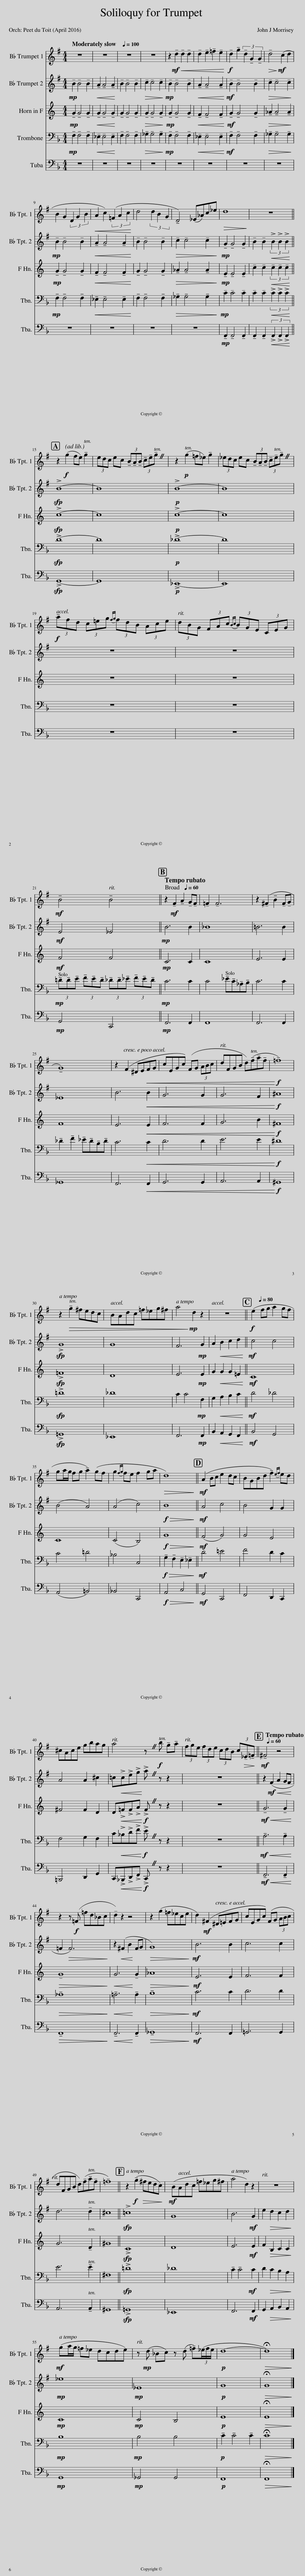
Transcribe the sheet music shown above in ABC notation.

X:1
%%score 1 2 3 4 5
L:1/8
Q:1/4=100
M:4/4
I:linebreak $
K:F
V:1 treble transpose=-2
V:2 treble transpose=-2
V:3 treble transpose=-7
V:4 bass
V:5 bass
V:1
[K:G] z8 | z8 | z8 | z8 | z2!mf! !tenuto!d2!<(! !tenuto!d2 !tenuto!d2 | %5
 !tenuto!d2 !tenuto!e2 !tenuto!=f2 !tenuto!e2!<)! |!f! !tenuto!d2 !tenuto!g2 (3!tenuto!d2 !tenuto!G2 !tenuto!G2 |!>(! !tenuto!d4!>)!!mf! (c2 d2 |$ B2 G2 (3D2 G2 B2 |!<(! A2 c2) (3(=F2 A2 c2!<)! | %10
!f! d4 (3d2 B2 G2 | !tenuto!D4) (_E_A)c_e |!>(! d8!>)! |!mp! z8 ||$ z2!f![Q:1/4=80] (g2 fe)[Q:1/4=52] !tenuto!g2 | %15
 (3e[Q:1/4=72]dc ec (3!tenuto!B!tenuto!A!tenuto!B (3!tenuto!c!tenuto!e[Q:1/4=44]!tenuto!g |[Q:1/4=80] z2!p![Q:1/4=52] (g2[Q:1/4=80] =f_e) !tenuto!g2 | (3_edc ec (3!tenuto!B!tenuto!A!tenuto!B (3!tenuto!c!tenuto!e[Q:1/4=44]!tenuto!g |$!f![Q:1/4=80] (3!tenuto!afd[Q:1/4=88] (3c=eg[Q:1/4=92]{fg} (3fdB[Q:1/4=108] (3Ace |[Q:1/4=92] (3dBG (3FAc[Q:1/4=88]{Bc} (3BGE[Q:1/4=80] (3CEG |$ %20
!mf![Q:1/4=60] !tenuto!B4[Q:1/4=54] !tenuto!B4 ||[Q:1/4=60] z2!mf! !tenuto!F2 !tenuto!A2 !tenuto!G!tenuto!F | !tenuto!=F2 !tenuto!F6 | z2 (!tenuto!^F2 !tenuto!B2 !tenuto!F!tenuto!G |$ !tenuto!G8) | %25
 z2 (F2[Q:1/4=72] ^DE!<(!FG |[Q:1/4=80] cEGc) (FG (3ABc |[Q:1/4=88] dFGB[Q:1/4=80] d)(!tenuto!f!tenuto!a!tenuto!f!<)! |!f![Q:1/4=72] !tenuto!=f8) |$[Q:1/4=60] z2!>(! !tenuto!g2 ^fedc | %30
[Q:1/4=80] BAdc =f_eg^f |[Q:1/4=60] a4!>)!!mp! d2 z2 |[Q:1/4=72] z8 ||!f![Q:1/4=80] (e2 fg a2 gf |$ ga/g/ fg !tenuto!a2) (gf | %35
 g2{fg} fe f2 ga |!>(! d8)!>)! ||!mf! (A2 Bc e2 dc | BGBd !tenuto!f2){ef} ed |$ ^cAce gbag | %40
[Q:1/4=72] a4 z!f![Q:1/4=44] b[Q:1/4=72] !tenuto!g!tenuto!a |[Q:1/4=60] (3fge[Q:1/4=52] (3fde (3cdB[Q:1/4=44] (3c!>(!!tenuto!_E!tenuto!=F!>)! ||[Q:1/4=60]!mf! !tenuto!^F4 z4 |$ z2 z!f! (=F =fd_Bc | !tenuto!d2) z2 z4 | %45
 z2 (g2 =f_ece | d2)!mf! (^F2[Q:1/4=72] ^D=EFG |[Q:1/4=80] cEGc) (FG (3ABc |$[Q:1/4=72] dFGB d)(!tenuto!f[Q:1/4=44]!tenuto!a[Q:1/4=60]!tenuto!f | !tenuto!=f8) || %50
 z2!f! (!tenuto!g2!>(! ^fedc)!>)! |!mf![Q:1/4=72] (BAdc[Q:1/4=80] =f_eg^f |[Q:1/4=60] a4 d2) z2 |[Q:1/4=52] z8 |$!mf![Q:1/4=60] (ga/g/ =f_e dcde) | %55
[Q:1/4=52] z!mp! (d _Bc)[Q:1/4=44] z (d !tenuto!=f)(3(_e/f/e/ |!p! d8- |!>(! !fermata!d8)!>)! |] %58
V:2
[K:G]!mp! !tenuto!B2 !tenuto!B4 !tenuto!B2 |!<(! !tenuto!A2 !tenuto!A4 !tenuto!A2!<)! | !tenuto!B2 !tenuto!B4 !tenuto!B2 |!>(! !tenuto!c2 !tenuto!c4 !tenuto!c2!>)! |!mp! !tenuto!B2 !tenuto!B4 !tenuto!B2 | %5
!<(! !tenuto!A2 !tenuto!A4 !tenuto!A2!<)! |!mf! !tenuto!B2 !tenuto!B4 !tenuto!B2 |!>(! !tenuto!c2 !tenuto!c4 !tenuto!c2!>)! |$!mp! !tenuto!B2 !tenuto!B4 !tenuto!B2 |!<(! !tenuto!A2 !tenuto!A4 !tenuto!A2!<)! | %10
!mf! !tenuto!B2 !tenuto!B4 !tenuto!B2 |!>(! !tenuto!c2 !tenuto!c4 !tenuto!c2!>)! |!mp! !tenuto!G2 !tenuto!G4 !tenuto!G2 | !tenuto!B2 !tenuto!B2!<(! (3!>!B2 !>!B2 !>!B2!<)! ||$ !>!B8- | %15
 B8 |!p! !>!B8- | B8 |$ z8 | z8 |$ %20
!mf! E4 _E4 ||!mp! B6 B2 | _B8 | =B6 B2 |$ _E8 | %25
 B6!<(! B2 | G6 G2 | G6 F2!<)! |!f! ^A8 |$ !>!G8 | %30
 G8 | F6!mp! G2 | A2!<(! B2 c2 d2!<)! ||!mf! c4 c4 |$ (B4 A4) | %35
 (A4 c4) |!f!!>(! B8!>)! ||!mf! A4 c4 | B4 G2 G2 |$ A4 A2 ^c2 | %40
 =c!<(!!>!c!>!e!>!g!<)! !>!a z z2 | z8 || z2!mf!!<(! (F2 A2 GF!<)! |$!f! =F2!>(! F6)!>)! | z2!mf!!<(! (^F2 B2!<)! FG | %45
!f!!>(! G8)!>)! |!mf! B6 B2 | c6 c2 |$ d6 !tenuto!d2 | ^c8 || %50
 !>!=c8 | G8 | B6!mf! G2 | e2!>(! d2 c2 d2!>)! |$!mp! _e8 | %55
!mp! _E8 |!p! G8 |!>(! !fermata!G8!>)! |] %58
V:3
[K:C]!mp! !tenuto!G2 !tenuto!G4 !tenuto!G2 |!<(! !tenuto!G2 !tenuto!G4 !tenuto!G2!<)! | !tenuto!G2 !tenuto!G4 !tenuto!G2 |!>(! !tenuto!G2 !tenuto!G4 !tenuto!G2!>)! |!mp! !tenuto!G2 !tenuto!G4 !tenuto!G2 | %5
!<(! !tenuto!F2 !tenuto!F4 !tenuto!F2!<)! |!mf! !tenuto!G2 !tenuto!G4 !tenuto!G2 |!>(! !tenuto!_A2 !tenuto!A4 !tenuto!A2!>)! |$!mp! !tenuto!G2 !tenuto!G4 !tenuto!G2 |!<(! !tenuto!F2 !tenuto!F4 !tenuto!F2!<)! | %10
!mf! !tenuto!G2 !tenuto!G4 !tenuto!G2 |!>(! !tenuto!_A2 !tenuto!A4 !tenuto!A2!>)! |!mp! !tenuto!E2 !tenuto!E4 !tenuto!E2 | !tenuto!c2 !tenuto!c2!<(! (3!tenuto!c2 !tenuto!c2 !tenuto!c2!<)! ||$ !>!c8- | %15
 c8 |!p! !>!c8- | c8 |$ z8 | z8 |$ %20
!mf! F4 F4 ||!mp! C6 C2 | C8 | E6 E2 |$ F8 | %25
 E6!<(! E2 | F6 F2 | G6 B2!<)! |!f! ^F8 |$ !>!=F8 | %30
 D8 | E6!mp! E2 | G2!<(! G2 G2 =E2!<)! ||!mf! C8 |$ C8 | %35
 (C4 B,4) |!f!!>(! G8!>)! ||!mf! (F4 G4) | G4 E4 |$ ^F4 F2 D2 | %40
 D!<(!!>!=F!>!F!>!A!<)!!f! !>!F z z2 | z8 ||!mf!!<(! !tenuto!G6 !tenuto!G2!<)! |$!f!!>(! !tenuto!G8!>)! |!mf!!<(! G6!<)! !tenuto!G2 | %45
!f!!>(! _A8!>)! |!mf! E6 E2 | F6 F2 |$ G6 !tenuto!D2 | ^G8 || %50
 !>!C8 | D8 | E6!mf! E2 | F2!>(! B,2 C2 C2!>)! |$!mp! C8 | %55
!mp! C4 B,4 |!p! E8 |!>(! !fermata!E8!>)! |] %58
V:4
!mp! !tenuto!F,2 !tenuto!F,4 !tenuto!F,2 |!<(! !tenuto!_E,2 !tenuto!E,4 !tenuto!E,2!<)! | !tenuto!F,2 !tenuto!F,4 !tenuto!F,2 |!>(! !tenuto!_G,2 !tenuto!G,4 !tenuto!G,2!>)! |!mp! !tenuto!F,2 !tenuto!F,4 !tenuto!F,2 | %5
!<(! !tenuto!_E,2 !tenuto!E,4 !tenuto!E,2!<)! |!mf! !tenuto!F,2 !tenuto!F,4 !tenuto!F,2 |!>(! !tenuto!_G,2 !tenuto!G,4 !tenuto!G,2!>)! |$!mp! !tenuto!F,2 !tenuto!F,4 !tenuto!F,2 |!<(! !tenuto!_E,2 !tenuto!E,4 !tenuto!E,2!<)! | %10
!mf! !tenuto!F,2 !tenuto!F,4 !tenuto!F,2 |!>(! !tenuto!_G,2 !tenuto!G,4 !tenuto!G,2!>)! |!mp! !tenuto!C2 !tenuto!C4 !tenuto!C2 | !tenuto!C2 !tenuto!C2!<(! (3!>!C2 !>!C2 !>!C2!<)! ||$ !>!D8- | %15
 D8 |!p! !>!_D8- | D8 |$ z8 | z8 |$ %20
!mp! (3!tenuto!=D!tenuto!D!tenuto!E (3!tenuto!F!tenuto!E!tenuto!D (3!tenuto!_D!tenuto!D!tenuto!_E (3!tenuto!F!tenuto!E!tenuto!D ||!mp! C6 C2 | C4 !tenuto!_E!tenuto!C!tenuto!_A,!tenuto!B, | C6 C2 |$ !tenuto!_D2 !tenuto!F2 !tenuto!_E!tenuto!D!tenuto!B,!tenuto!D | %25
 C6!<(! C2 | D6 D2 | E6 E2!<)! |!f! ^D8 |$ !>!=D8 | %30
 _D8 | C2 C4!mp! F,2 | G,2!<(! A,2 B,2 C2!<)! ||!mf! D4 _D4 |$ C4 =D4 | %35
 _B,4 C,4 |!f!!>(! !tenuto!G,2 !tenuto!F,2 !tenuto!E,2 !tenuto!_E,2!>)! ||!mf! D4 =E4 | F4 D2 C2 |$ F,4 G,2 F,2 | %40
 C!<(!!>!_B,!>!D!>!F!<)!!f! !>!E z z2 | z8 ||!mf!!<(! !tenuto!A,6 !tenuto!A,2!<)! |$!f!!>(! !tenuto!_A,8!>)! |!mf!!<(! !tenuto!=A,6!<)! !tenuto!A,2 | %45
!f!!>(! !tenuto!B,8!>)! |!mf! C6 C2 | D6 D2 |$ E6 !tenuto!E2 | ^F,8 || %50
 !>!=D8 | _D8 | !tenuto!C2 !tenuto!C4!mf! C2 | D2!>(! C2 B,2 A,2!>)! |$!mp! B,8 | %55
!mp! B,4 B,4 |!p! !tenuto!C2 !tenuto!C4 !tenuto!C2 |!>(! !fermata!C8!>)! |] %58
V:5
 z8 | z8 | z8 | z8 | z8 | %5
 z8 | z8 | z8 |$ z8 | z8 | %10
 z8 | z8 |!mp! !tenuto!F,,2 !tenuto!F,,4 !tenuto!F,,2 | !tenuto!F,,2 !tenuto!F,,2!<(! (3!>!F,,2 !>!F,,2 !>!F,,2!<)! ||$ !>!G,,8- | %15
 G,,8 |!p! !>!_E,,8- | E,,8 |$ z8 | z8 |$ %20
!mp! G,,4 C,,4 ||!mp! F,,6 F,,2 | F,,8 | F,,6 F,,2 |$ _G,,8 | %25
 F,,6!<(! F,,2 | G,,6 G,,2 | A,,6 A,,2!<)! |!f! ^G,,8 |$ !>!=G,,8 | %30
 _E,,8 | F,,6!mp! F,,2 | B,,2!<(! A,,2 G,,2 F,,2!<)! ||!mf! B,,4 G,,4 |$ (A,,4 =B,,4) | %35
 _B,,4 C,,4 |!f!!>(! A,,4 C,4!>)! ||!mf! G,,4 C,,4 | F,,4 D,,2 C,,2 |$ =B,,,4 D,,2 G,,2 | %40
 C,,!<(!!>!_B,,,!>!D,,!>!F,,!<)!!f! !>!C,, z z2 | z8 ||!mf!!<(! !tenuto!F,,6 !tenuto!F,,2!<)! |$!f!!>(! !tenuto!F,,8!>)! |!mf!!<(! !tenuto!F,,6!<)! !tenuto!F,,2 | %45
!f!!>(! !tenuto!_G,,8!>)! |!mf! F,,6 F,,2 | =G,,6 G,,2 |$ A,,6 !tenuto!A,,2 | ^G,,8 || %50
 !>!=G,,8 | _E,,8 | F,,6!mf! F,,2 | G,,2!>(! A,,2 B,,2 A,,2!>)! |$!mp! G,,8 | %55
!mp! _G,,4 G,,4 |!p! F,,8 |!>(! !fermata!F,,8!>)! |] %58
